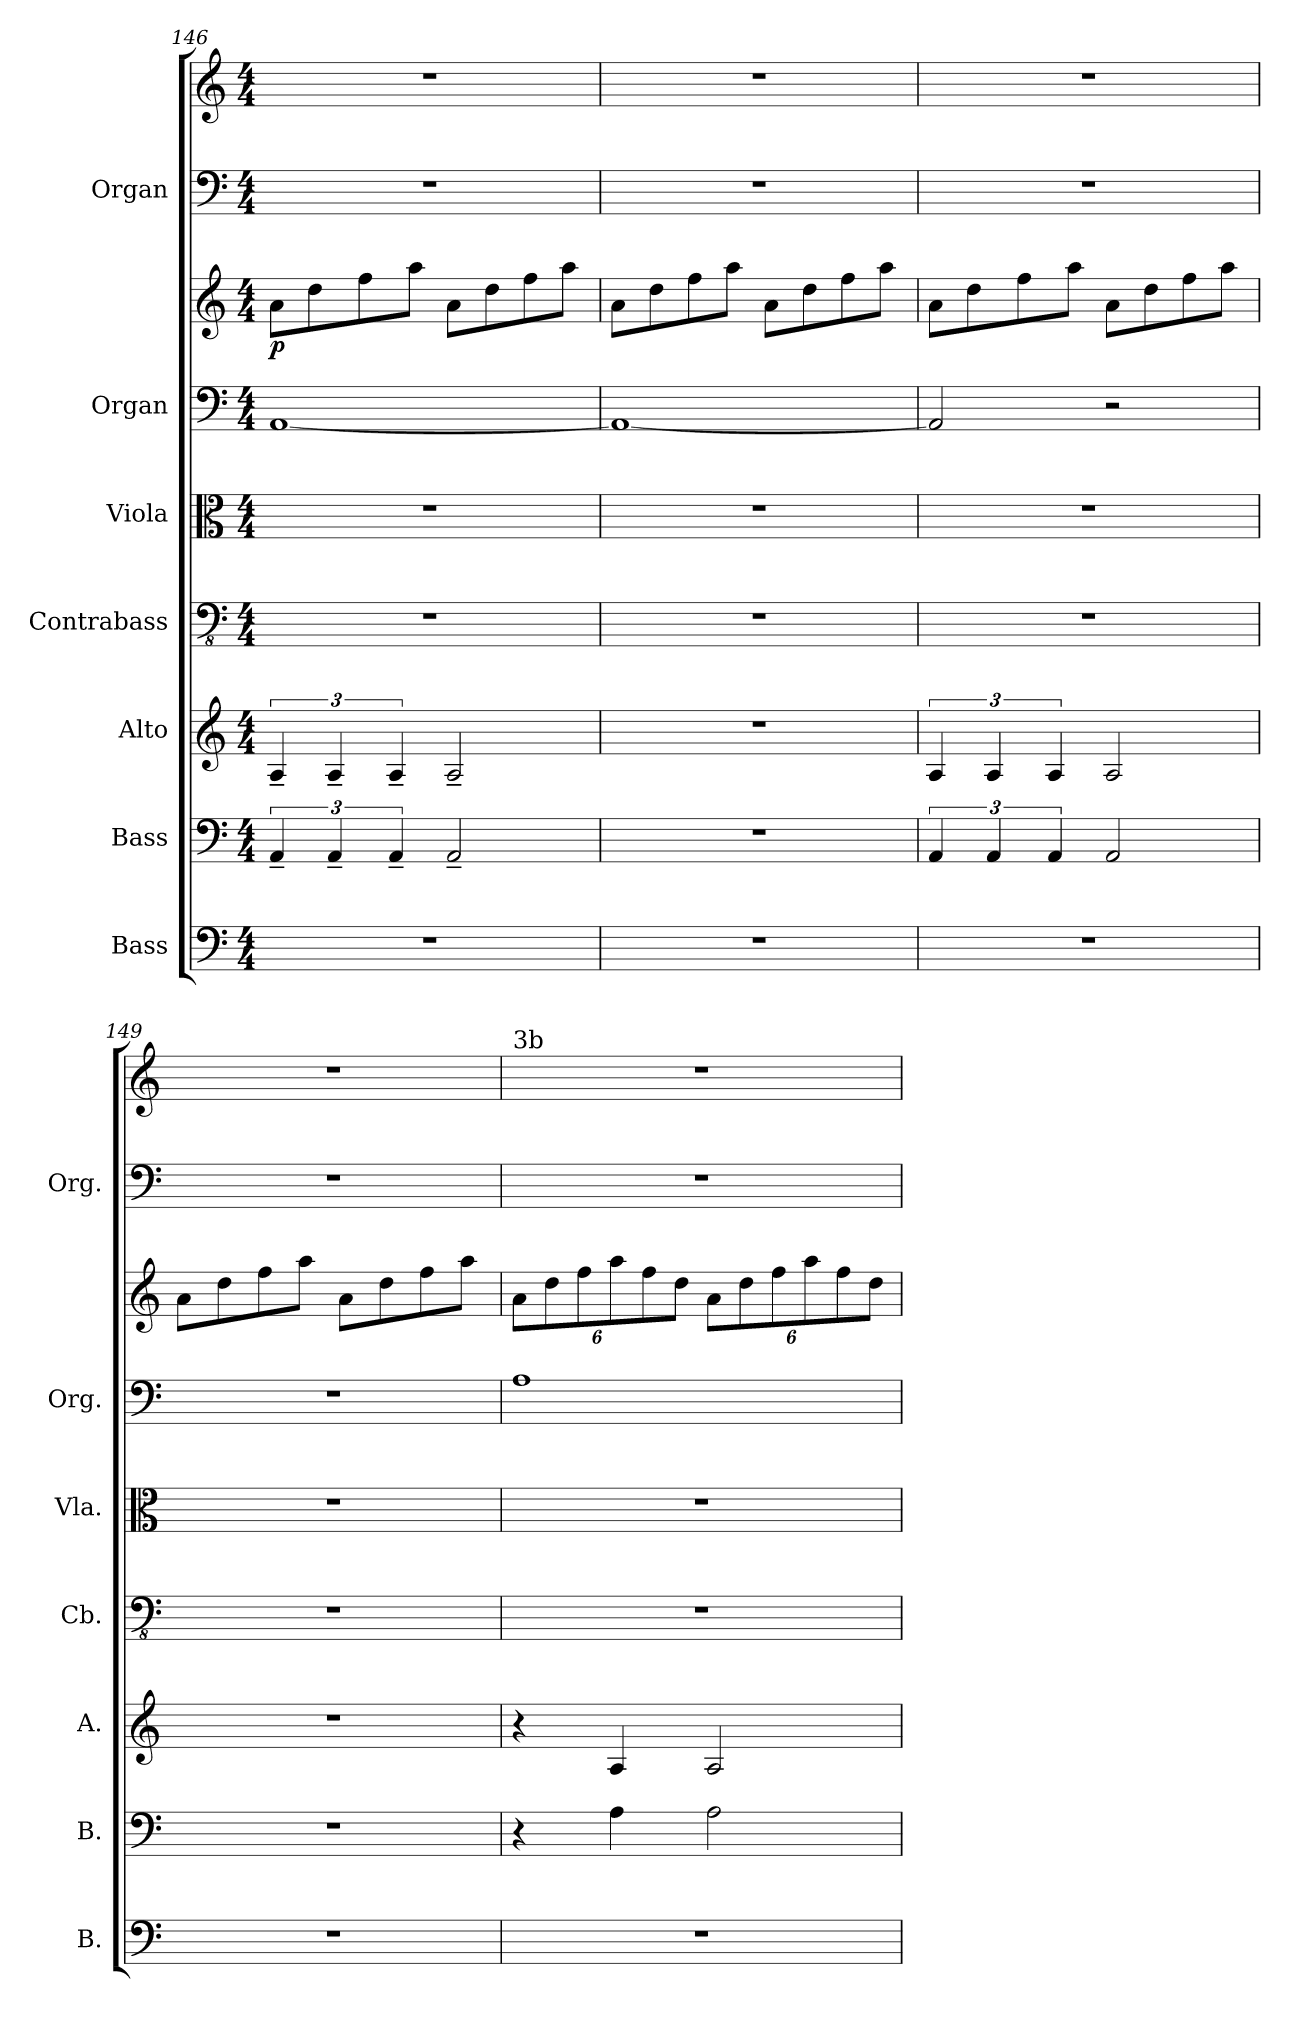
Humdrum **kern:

**kern	**kern	**kern	**kern	**kern	**kern	**kern	**dynam	**kern	**kern
*part7	*part6	*part5	*part4	*part3	*part2	*part2	*part2	*part1	*part1
*staff9	*staff8	*staff7	*staff6	*staff5	*staff4	*staff3	*staff3/4	*staff2	*staff1
*I"Bass	*I"Bass	*I"Alto	*I"Contrabass	*I"Viola	*I"Organ	*	*	*I"Organ	*
*I'B.	*I'B.	*I'A.	*I'Cb.	*I'Vla.	*I'Org.	*	*	*I'Org.	*
!!LO:PB:g=z
*clefF4	*clefF4	*clefG2	*clefFv4	*clefC3	*clefF4	*clefG2	*	*clefF4	*clefG2
*	*	*	*ITrd7c12	*	*	*	*	*	*
*k[]	*k[]	*k[]	*k[]	*k[]	*k[]	*k[]	*	*k[]	*k[]
*M4/4	*M4/4	*M4/4	*M4/4	*M4/4	*M4/4	*M4/4	*	*M4/4	*M4/4
=146	=146	=146	=146	=146	=146	=146	=146	=146	=146
!	!	!	!	!	!	!	!LO:DY:b	!	!
1r	6AA~/	6A~/	1r	1r	[1AA	8a\L	p	1r	1r
.	.	.	.	.	.	8dd\	.	.	.
.	6AA~/	6A~/	.	.	.	.	.	.	.
.	.	.	.	.	.	8ff\	.	.	.
.	6AA~/	6A~/	.	.	.	.	.	.	.
.	.	.	.	.	.	8aa\J	.	.	.
.	2AA~/	2A~/	.	.	.	8a\L	.	.	.
.	.	.	.	.	.	8dd\	.	.	.
.	.	.	.	.	.	8ff\	.	.	.
.	.	.	.	.	.	8aa\J	.	.	.
=147	=147	=147	=147	=147	=147	=147	=147	=147	=147
1r	1r	1r	1r	1r	1AA_	8a\L	.	1r	1r
.	.	.	.	.	.	8dd\	.	.	.
.	.	.	.	.	.	8ff\	.	.	.
.	.	.	.	.	.	8aa\J	.	.	.
.	.	.	.	.	.	8a\L	.	.	.
.	.	.	.	.	.	8dd\	.	.	.
.	.	.	.	.	.	8ff\	.	.	.
.	.	.	.	.	.	8aa\J	.	.	.
=148	=148	=148	=148	=148	=148	=148	=148	=148	=148
1r	6AA/	6A/	1r	1r	2AA/]	8a\L	.	1r	1r
.	.	.	.	.	.	8dd\	.	.	.
.	6AA/	6A/	.	.	.	.	.	.	.
.	.	.	.	.	.	8ff\	.	.	.
.	6AA/	6A/	.	.	.	.	.	.	.
.	.	.	.	.	.	8aa\J	.	.	.
.	2AA/	2A/	.	.	2r	8a\L	.	.	.
.	.	.	.	.	.	8dd\	.	.	.
.	.	.	.	.	.	8ff\	.	.	.
.	.	.	.	.	.	8aa\J	.	.	.
=149	=149	=149	=149	=149	=149	=149	=149	=149	=149
1r	1r	1r	1r	1r	1r	8a\L	.	1r	1r
.	.	.	.	.	.	8dd\	.	.	.
.	.	.	.	.	.	8ff\	.	.	.
.	.	.	.	.	.	8aa\J	.	.	.
.	.	.	.	.	.	8a\L	.	.	.
.	.	.	.	.	.	8dd\	.	.	.
.	.	.	.	.	.	8ff\	.	.	.
.	.	.	.	.	.	8aa\J	.	.	.
!!LO:PB:g=z
=150	=150	=150	=150	=150	=150	=150	=150	=150	=150
*	*	*	*	*	*	*Xbrackettup	*	*	*
!	!	!	!	!	!	!	!	!	!LO:TX:a:t=3b
1r	4r	4r	1r	1r	1A	12a\L	.	1r	1r
.	.	.	.	.	.	12dd\	.	.	.
.	.	.	.	.	.	12ff\	.	.	.
.	4A\	4A/	.	.	.	12aa\	.	.	.
.	.	.	.	.	.	12ff\	.	.	.
.	.	.	.	.	.	12dd\J	.	.	.
.	2A\	2A/	.	.	.	12a\L	.	.	.
.	.	.	.	.	.	12dd\	.	.	.
.	.	.	.	.	.	12ff\	.	.	.
.	.	.	.	.	.	12aa\	.	.	.
.	.	.	.	.	.	12ff\	.	.	.
.	.	.	.	.	.	12dd\J	.	.	.
=	=	=	=	=	=	=	=	=	=
*-	*-	*-	*-	*-	*-	*-	*-	*-	*-
